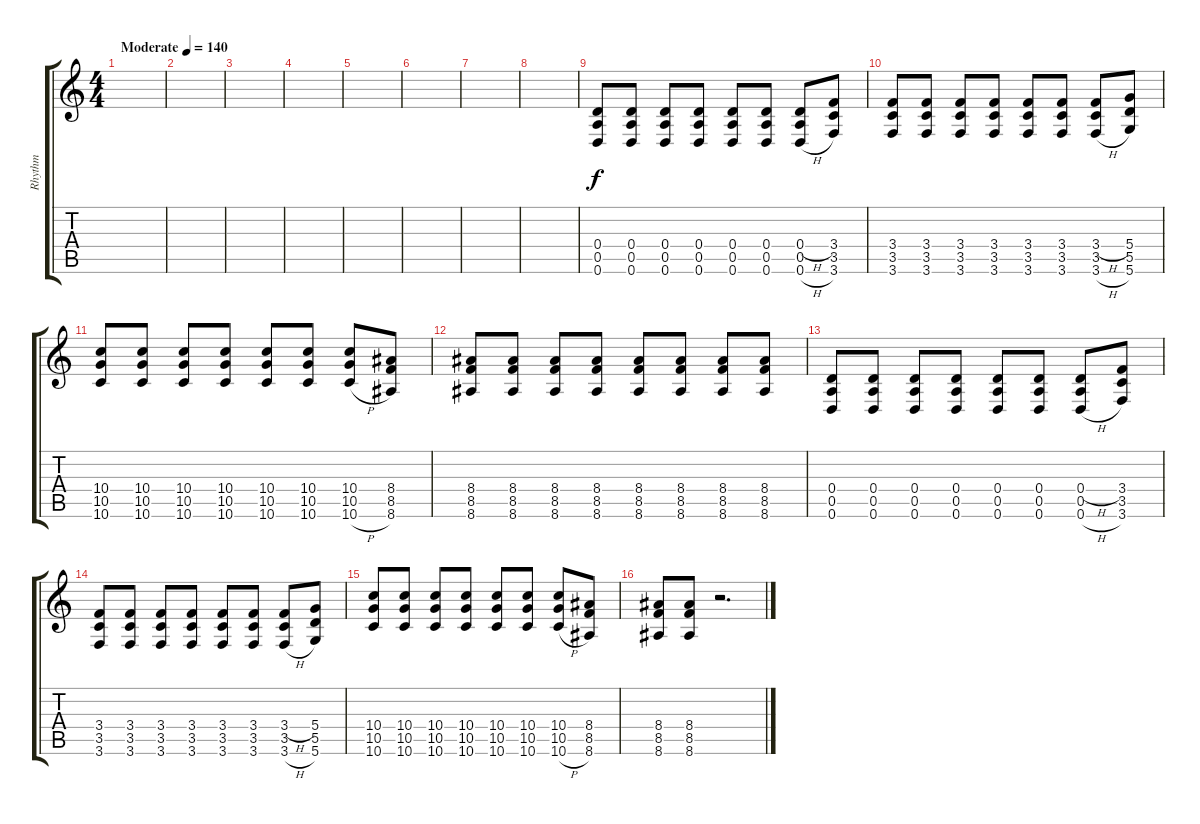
\track ("Rhythm" "Rhythm") {instrument distortionguitar}
\staff {score tabs}
\tuning (E4 B3 G3 D3 A2 D2) {hide}
\ts (4 4)
\tempo (140 "Moderate")
\clef g2
\ks c
|
|
|
|
|
|
|
|
(0.4 0.5 0.6).8 (0.4 0.5 0.6).8 (0.4 0.5 0.6).8 (0.4 0.5 0.6).8 (0.4 0.5 0.6).8 (0.4 0.5 0.6).8 (0.4{h} 0.5 0.6{h}).8 (3.4 3.5 3.6).8 |
(3.4 3.5 3.6).8 (3.4 3.5 3.6).8 (3.4 3.5 3.6).8 (3.4 3.5 3.6).8 (3.4 3.5 3.6).8 (3.4 3.5 3.6).8 (3.4{h} 3.5 3.6{h}).8 (5.4 5.5 5.6).8 |
(10.4 10.5 10.6).8 (10.4 10.5 10.6).8 (10.4 10.5 10.6).8 (10.4 10.5 10.6).8 (10.4 10.5 10.6).8 (10.4 10.5 10.6).8 (10.4 10.5 10.6{h}).8 (8.4 8.5 8.6).8 |
(8.4 8.5 8.6).8 (8.4 8.5 8.6).8 (8.4 8.5 8.6).8 (8.4 8.5 8.6).8 (8.4 8.5 8.6).8 (8.4 8.5 8.6).8 (8.4 8.5 8.6).8 (8.4 8.5 8.6).8 |
(0.4 0.5 0.6).8 (0.4 0.5 0.6).8 (0.4 0.5 0.6).8 (0.4 0.5 0.6).8 (0.4 0.5 0.6).8 (0.4 0.5 0.6).8 (0.4{h} 0.5 0.6{h}).8 (3.4 3.5 3.6).8 |
(3.4 3.5 3.6).8 (3.4 3.5 3.6).8 (3.4 3.5 3.6).8 (3.4 3.5 3.6).8 (3.4 3.5 3.6).8 (3.4 3.5 3.6).8 (3.4{h} 3.5 3.6{h}).8 (5.4 5.5 5.6).8 |
(10.4 10.5 10.6).8 (10.4 10.5 10.6).8 (10.4 10.5 10.6).8 (10.4 10.5 10.6).8 (10.4 10.5 10.6).8 (10.4 10.5 10.6).8 (10.4 10.5 10.6{h}).8 (8.4 8.5 8.6).8 |
(8.4 8.5 8.6).8 (8.4 8.5 8.6).8 r.2{d}
